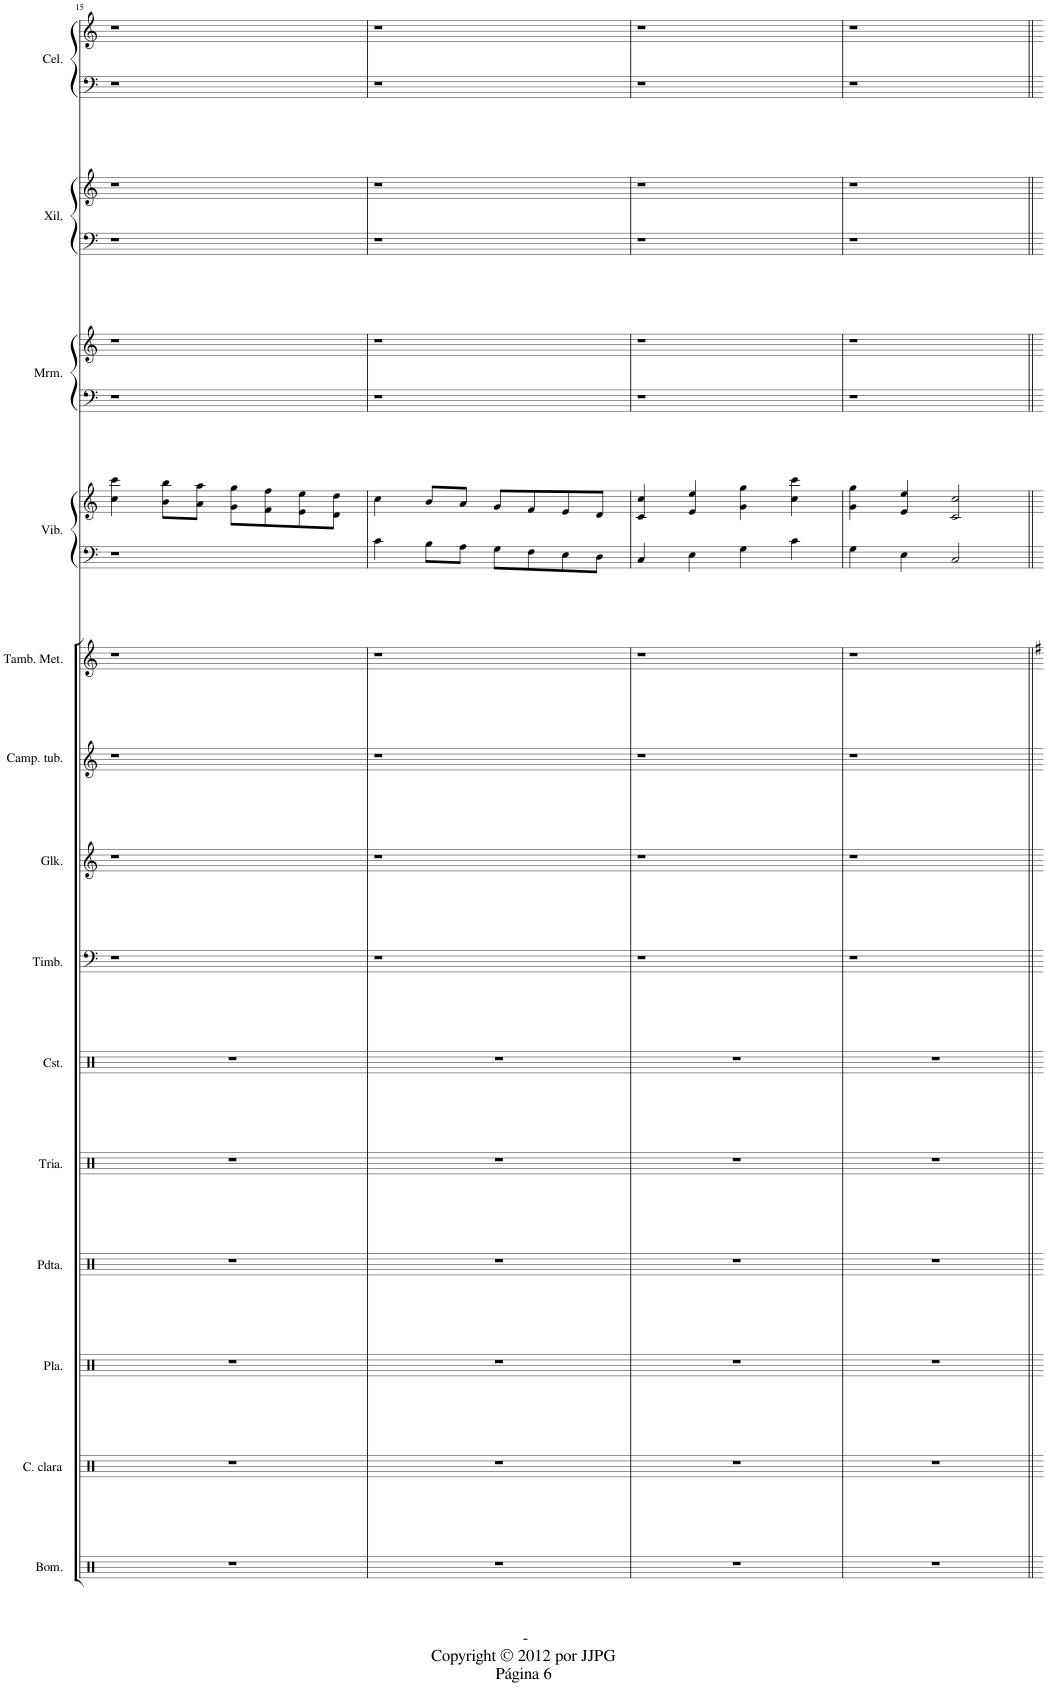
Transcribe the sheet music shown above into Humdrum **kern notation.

**kern	**kern	**kern	**kern	**kern	**kern	**kern	**kern	**kern	**kern	**kern	**kern	**kern	**kern	**kern	**kern	**kern	**kern
*part14	*part13	*part12	*part11	*part10	*part9	*part8	*part7	*part6	*part5	*part4	*part4	*part3	*part3	*part2	*part2	*part1	*part1
*staff18	*staff17	*staff16	*staff15	*staff14	*staff13	*staff12	*staff11	*staff10	*staff9	*staff8	*staff7	*staff6	*staff5	*staff4	*staff3	*staff2	*staff1
*I"Bombo	*I"Caja clara	*I"Platillos	*I"Pandereta	*I"Triángulo	*I"Castañuelas	*I"Timbales	*I"Glockenspiel	*I"Campanas tubulares	*I"Tambores Metálicos	*I"Vibráfono	*	*I"Marimba	*	*I"Xilófono	*	*I"Celesta	*
*I'Bom.	*I'C. clara	*I'Pla.	*I'Pdta.	*	*I'Cst.	*I'Timb.	*I'Glk.	*I'Camp. tub.	*I'Tamb. Met.	*I'Vib.	*	*I'Mrm.	*	*I'Xil.	*	*I'Cel.	*
!!LO:PB:g=z
*clefX	*clefX	*clefX	*clefX	*clefX	*clefX	*clefF4	*clefG2	*clefG2	*clefG2	*clefF4	*clefG2	*clefF4	*clefG2	*clefF4	*clefG2	*clefF4	*clefG2
*	*	*	*	*	*	*	*Trd-14c-24	*	*	*	*	*	*	*Trd-7c-12	*Trd-7c-12	*Trd-7c-12	*Trd-7c-12
*k[]	*k[]	*k[]	*k[]	*k[]	*k[]	*k[]	*k[]	*k[]	*k[]	*k[]	*k[]	*k[]	*k[]	*k[]	*k[]	*k[]	*k[]
*M4/4	*M4/4	*M4/4	*M4/4	*M4/4	*M4/4	*M4/4	*M4/4	*M4/4	*M4/4	*M4/4	*M4/4	*M4/4	*M4/4	*M4/4	*M4/4	*M4/4	*M4/4
=15	=15	=15	=15	=15	=15	=15	=15	=15	=15	=15	=15	=15	=15	=15	=15	=15	=15
1r	1r	1r	1r	1r	1r	1r	1r	1r	1r	1r	4cc\ 4ccc\	1r	1r	1r	1r	1r	1r
.	.	.	.	.	.	.	.	.	.	.	8b\ 8bb\L	.	.	.	.	.	.
.	.	.	.	.	.	.	.	.	.	.	8a\ 8aa\J	.	.	.	.	.	.
.	.	.	.	.	.	.	.	.	.	.	8g\ 8gg\L	.	.	.	.	.	.
.	.	.	.	.	.	.	.	.	.	.	8f\ 8ff\	.	.	.	.	.	.
.	.	.	.	.	.	.	.	.	.	.	8e\ 8ee\	.	.	.	.	.	.
.	.	.	.	.	.	.	.	.	.	.	8d\ 8dd\J	.	.	.	.	.	.
=16	=16	=16	=16	=16	=16	=16	=16	=16	=16	=16	=16	=16	=16	=16	=16	=16	=16
1r	1r	1r	1r	1r	1r	1r	1r	1r	1r	4c\	4cc\	1r	1r	1r	1r	1r	1r
.	.	.	.	.	.	.	.	.	.	8B\L	8b/L	.	.	.	.	.	.
.	.	.	.	.	.	.	.	.	.	8A\J	8a/J	.	.	.	.	.	.
.	.	.	.	.	.	.	.	.	.	8G\L	8g/L	.	.	.	.	.	.
.	.	.	.	.	.	.	.	.	.	8F\	8f/	.	.	.	.	.	.
.	.	.	.	.	.	.	.	.	.	8E\	8e/	.	.	.	.	.	.
.	.	.	.	.	.	.	.	.	.	8D\J	8d/J	.	.	.	.	.	.
=17	=17	=17	=17	=17	=17	=17	=17	=17	=17	=17	=17	=17	=17	=17	=17	=17	=17
1r	1r	1r	1r	1r	1r	1r	1r	1r	1r	4C/	4c/ 4cc/	1r	1r	1r	1r	1r	1r
.	.	.	.	.	.	.	.	.	.	4E\	4e/ 4ee/	.	.	.	.	.	.
.	.	.	.	.	.	.	.	.	.	4G\	4g\ 4gg\	.	.	.	.	.	.
.	.	.	.	.	.	.	.	.	.	4c\	4cc\ 4ccc\	.	.	.	.	.	.
=18	=18	=18	=18	=18	=18	=18	=18	=18	=18	=18	=18	=18	=18	=18	=18	=18	=18
1r	1r	1r	1r	1r	1r	1r	1r	1r	1r	4G\	4g\ 4gg\	1r	1r	1r	1r	1r	1r
.	.	.	.	.	.	.	.	.	.	4E\	4e/ 4ee/	.	.	.	.	.	.
.	.	.	.	.	.	.	.	.	.	2C/	2c/ 2cc/	.	.	.	.	.	.
=||	=||	=||	=||	=||	=||	=||	=||	=||	=||	=||	=||	=||	=||	=||	=||	=||	=||
*-	*-	*-	*-	*-	*-	*-	*-	*-	*-	*-	*-	*-	*-	*-	*-	*-	*-
